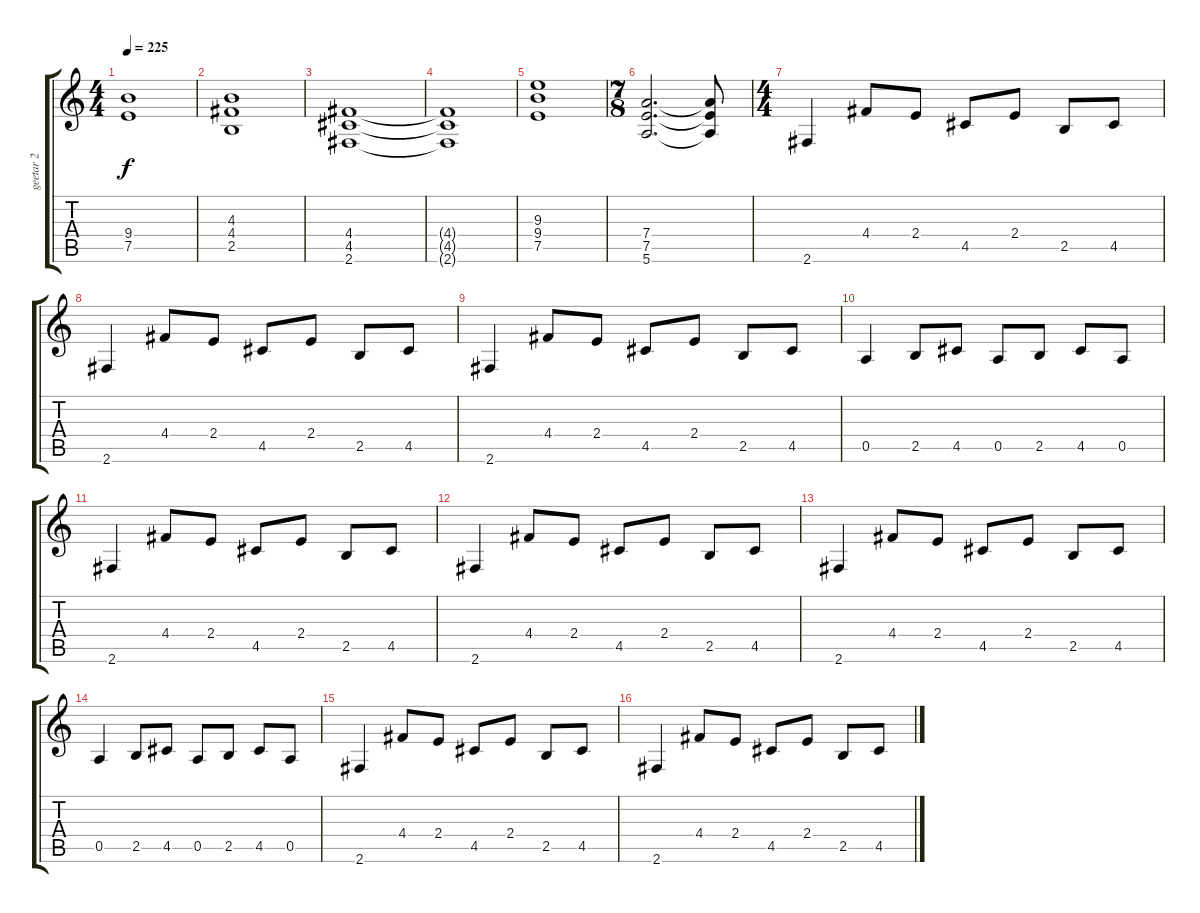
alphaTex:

\track ("geetar 2" "geetar 2") {instrument distortionguitar}
\staff {score tabs}
\tuning (E4 B3 G3 D3 A2 E2) {hide}
\ts (4 4)
\tempo 225
\clef g2
\ks c
(9.4{t} 7.5{t}).1{dy f} |
(4.3 4.4 2.5).1 |
(4.4 4.5 2.6).1 |
(4.4{t} 4.5{t} 2.6{t}).1 |
(9.3 9.4 7.5).1 |
\ts (7 8)
(7.4 7.5 5.6).2{d} (7.4{t} 7.5{t} 5.6{t}).8 |
\ts (4 4)
2.6.4 4.4.8 2.4.8 4.5.8 2.4.8 2.5.8 4.5.8 |
2.6.4 4.4.8 2.4.8 4.5.8 2.4.8 2.5.8 4.5.8 |
2.6.4 4.4.8 2.4.8 4.5.8 2.4.8 2.5.8 4.5.8 |
0.5.4 2.5.8 4.5.8 0.5.8 2.5.8 4.5.8 0.5.8 |
2.6.4 4.4.8 2.4.8 4.5.8 2.4.8 2.5.8 4.5.8 |
2.6.4 4.4.8 2.4.8 4.5.8 2.4.8 2.5.8 4.5.8 |
2.6.4 4.4.8 2.4.8 4.5.8 2.4.8 2.5.8 4.5.8 |
0.5.4 2.5.8 4.5.8 0.5.8 2.5.8 4.5.8 0.5.8 |
2.6.4 4.4.8 2.4.8 4.5.8 2.4.8 2.5.8 4.5.8 |
2.6.4 4.4.8 2.4.8 4.5.8 2.4.8 2.5.8 4.5.8
